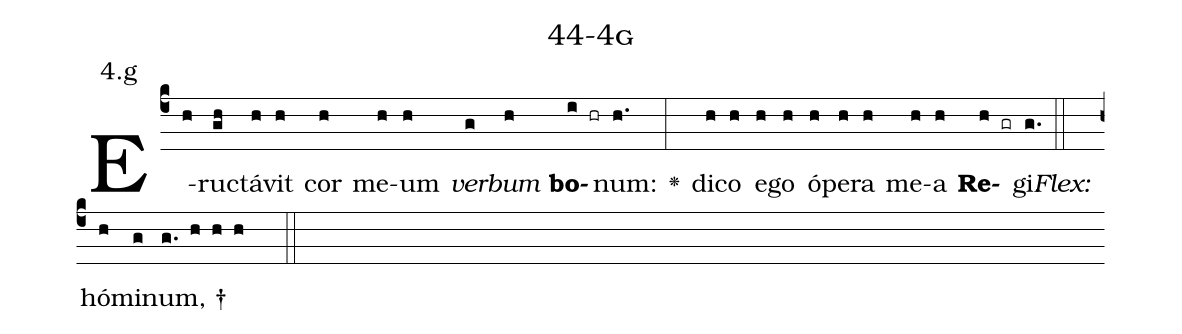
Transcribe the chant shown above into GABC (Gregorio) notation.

name: 44-4g;
annotation: 4.g;
%%
(c4)E(h)ruc(gh)tá(h)vit(h) cor(h) me(h)um(h) <i>ver</i>(g)<i>bum</i>(h) <b>bo</b>(i hr)num:(h.) <v>\greheightstar</v>(:) di(h)co(h) e(h)go(h) ó(h)pe(h)ra(h) me(h)a(h) <b>Re</b>(h gr)gi.(g.) (::)
<i>Flex:</i>()  hó(h)mi(g)num, †(g. h h h  ::)

%E(h) u(h) o(h) u(h) a(h) e.(g.) (::)
